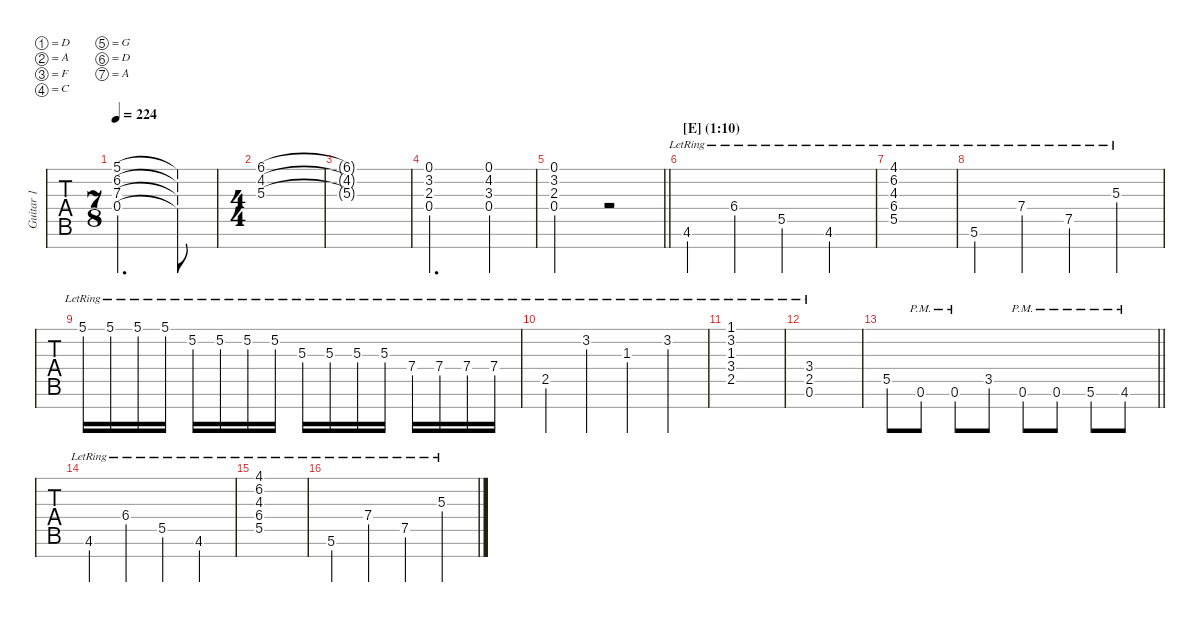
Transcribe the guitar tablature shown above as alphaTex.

\defaultSystemsLayout 2
\hideDynamics
\bracketExtendMode nobrackets
\multiTrackTrackNamePolicy allsystems
\firstSystemTrackNameMode fullname
\otherSystemsTrackNameMode fullname
\otherSystemsTrackNameOrientation horizontal
\track ("Guitar 1" "Gtr. 1") {instrument distortionguitar}
\staff {tabs}
\tuning (D4 A3 F3 C3 G2 D2 A1)
\ts (7 8)
\scale
1.00087
\tempo 224
\accidentals auto
\clef g2
\ottava regular
\simile none
\ks aminor
(5.1{t} 6.2{t} 7.3{t} 0.4{t}).2{d dy f} (5.1{t} 6.2{t} 7.3{t} 0.4{t}).8 |
\ts (4 4)
\scale
0.998146 (6.1{acc b} 4.2{acc b} 5.3).1 |
\scale
0.999092 (6.1{t acc b} 4.2{t acc b} 5.3{t}).1 |
\scale
1.00178 (0.1 3.2 2.3 0.4).2{d} (0.1 4.2{acc b} 3.3{acc b} 0.4).4 |
\scale
1.00098
\barLineRight lightlight
(0.1 3.2 2.3 0.4).2 r.2 |
\section ("" "[E] (1:10)")
\scale
0.997308 4.6{lr acc b}.4 6.4{lr acc b}.4 5.5{lr}.4 4.6{lr acc b}.4 |
\scale
1.00269 (4.1{lr acc b} 6.2{lr} 4.3{lr} 6.4{lr acc b} 5.5).1 |
5.6{lr}.4 7.4{lr}.4 7.5{lr}.4 5.3{lr}.4 |
5.1{lr}.16 5.1{lr}.16 5.1{lr}.16 5.1{lr}.16 5.2{lr}.16 5.2{lr}.16 5.2{lr}.16 5.2{lr}.16 5.3{lr}.16 5.3{lr}.16 5.3{lr}.16 5.3{lr}.16 7.4{lr}.16 7.4{lr}.16 7.4{lr}.16 7.4{lr}.16 |
\scale
0.998856 2.5{lr}.4 3.2{lr}.4 1.3{lr acc b}.4 3.2{lr}.4 |
\scale
1.00155 (1.1 3.2 1.3{acc b} 3.4{lr} 2.5).1 |
\scale
1.00155 (3.4 2.5 0.6{lr}).1 |
\scale
0.998049
\barLineRight lightlight
5.5.8 0.6{pm}.8 0.6{pm}.8 3.5.8 0.6{pm}.8 0.6{pm}.8 5.6{pm}.8 4.6{pm acc b}.8 |
\scale
0.997308 4.6{lr acc b}.4 6.4{lr acc b}.4 5.5{lr}.4 4.6{lr acc b}.4 |
\scale
1.00269 (4.1{lr acc b} 6.2{lr} 4.3{lr} 6.4{lr acc b} 5.5).1 |
5.6{lr}.4 7.4{lr}.4 7.5{lr}.4 5.3{lr}.4
